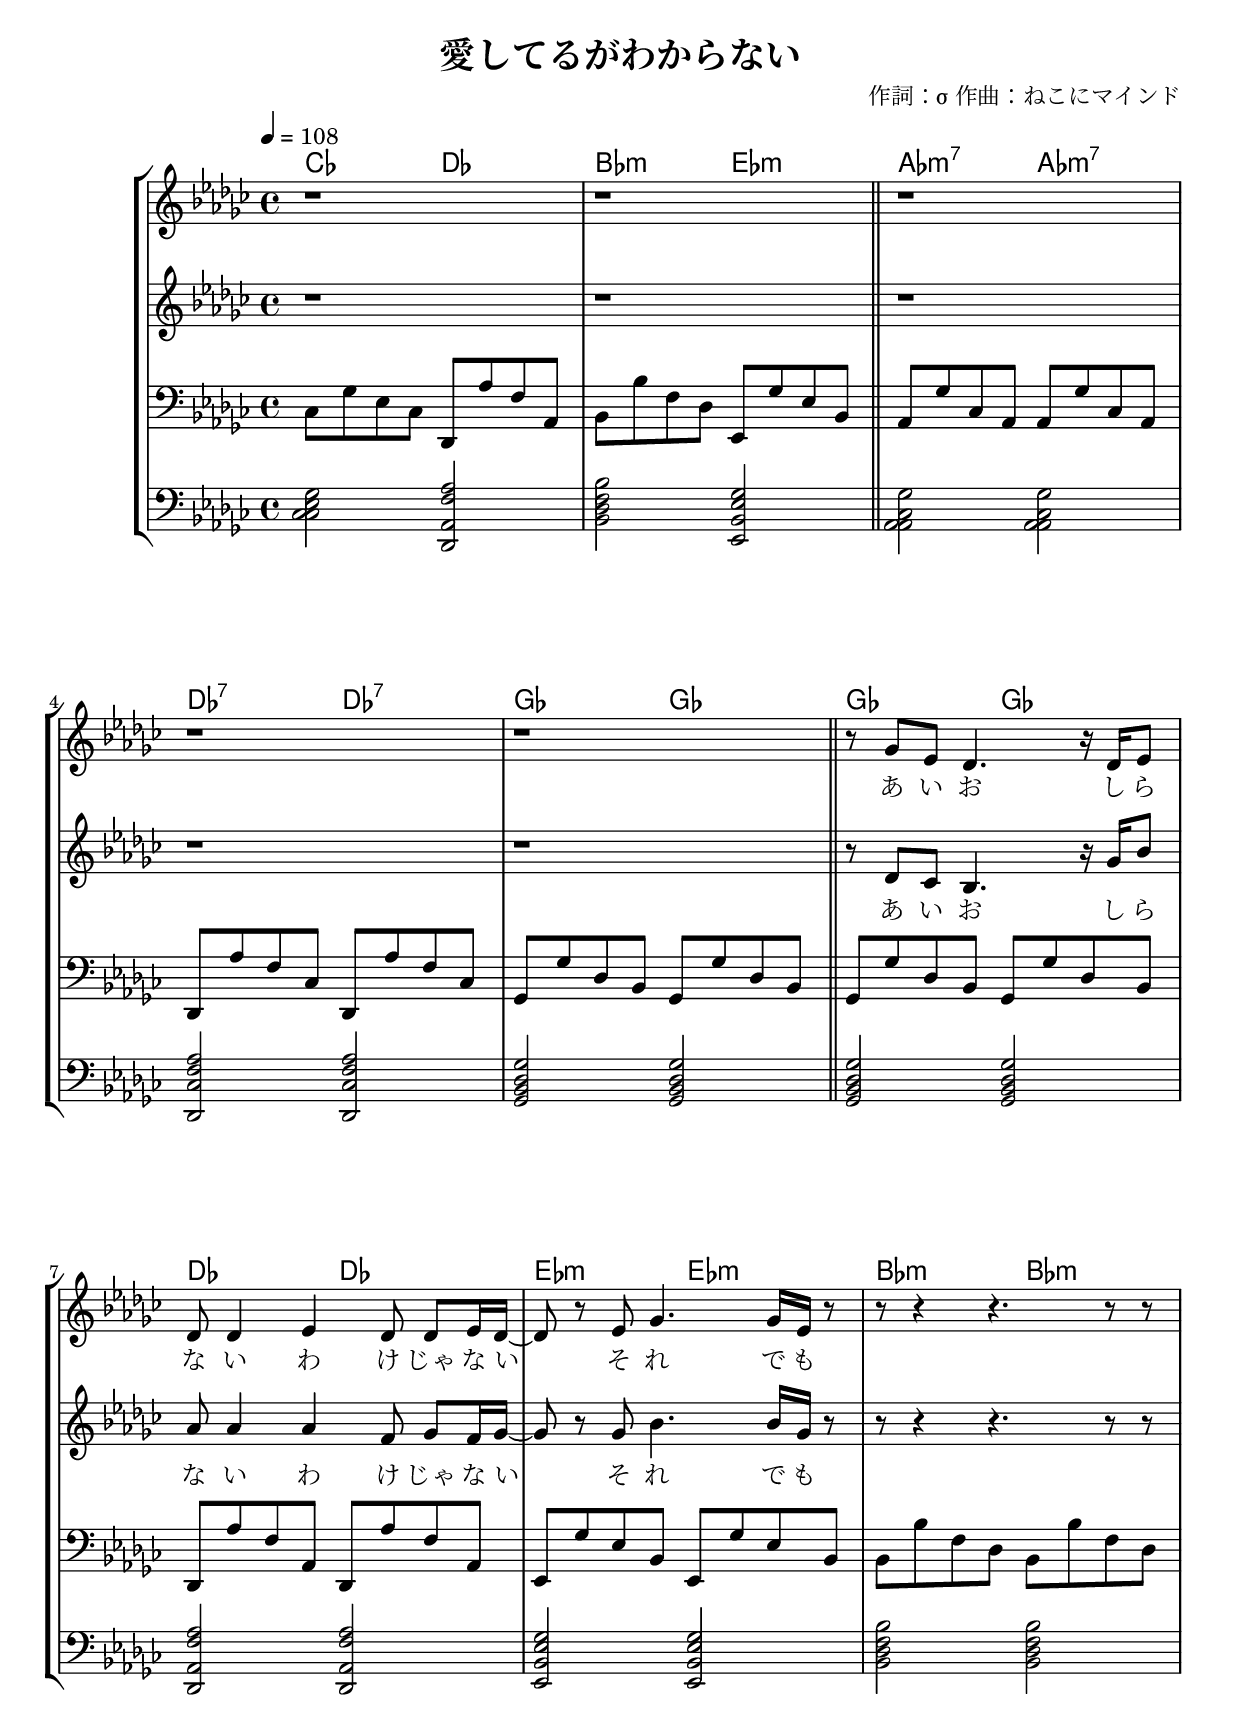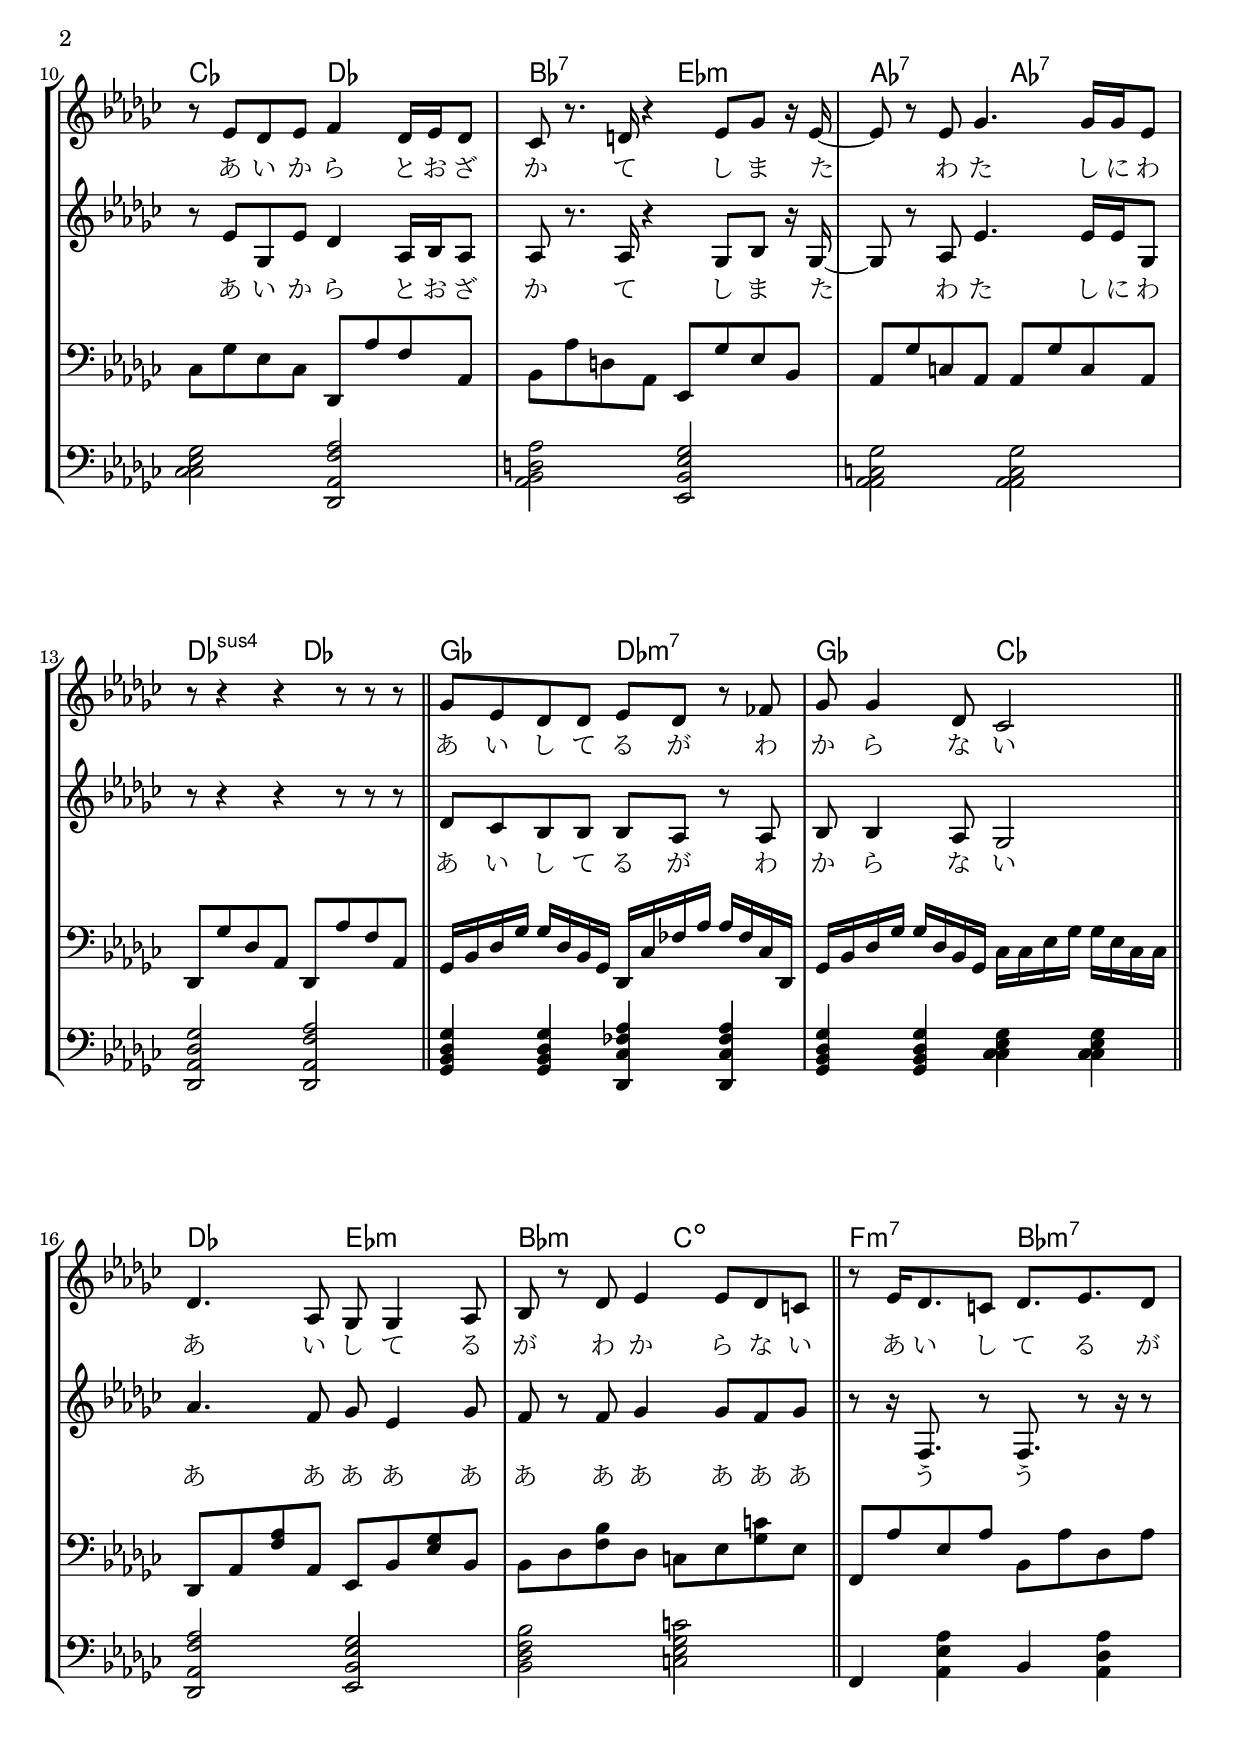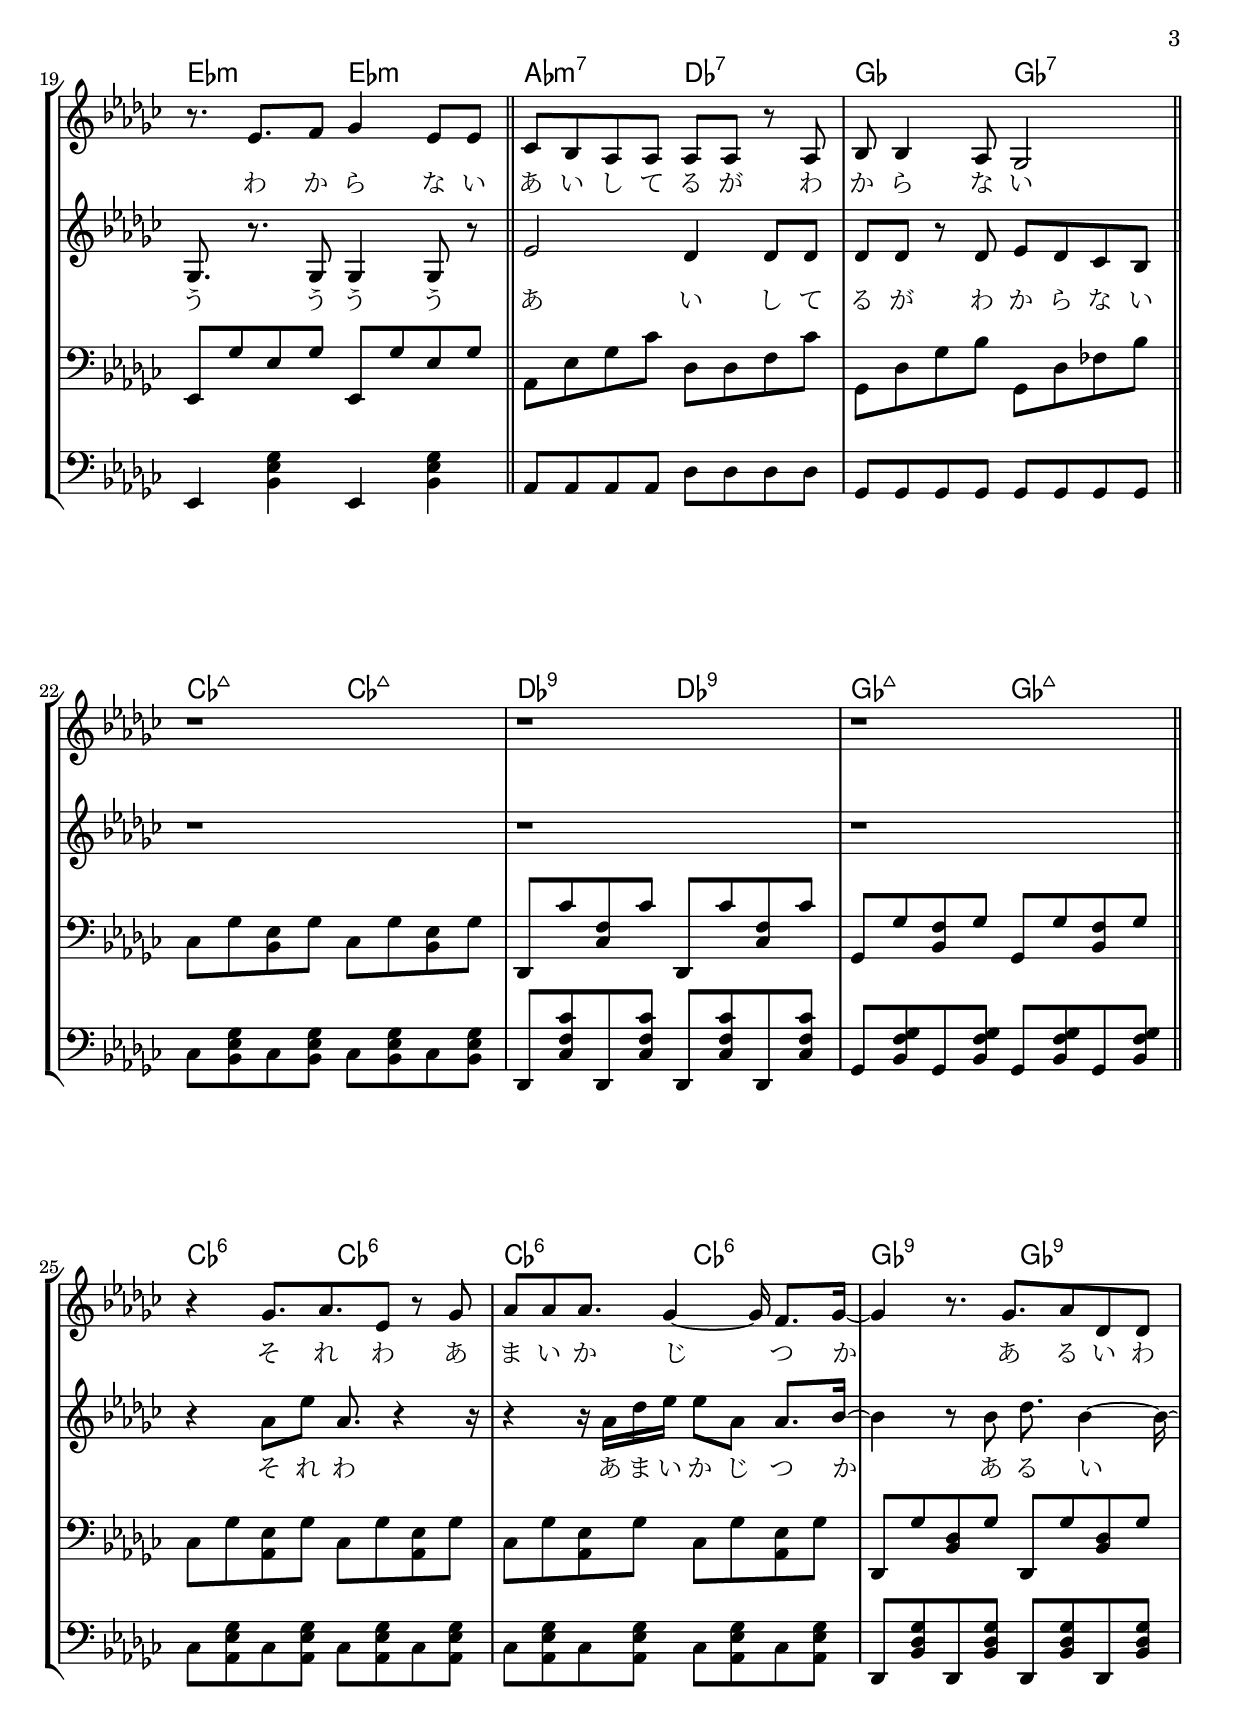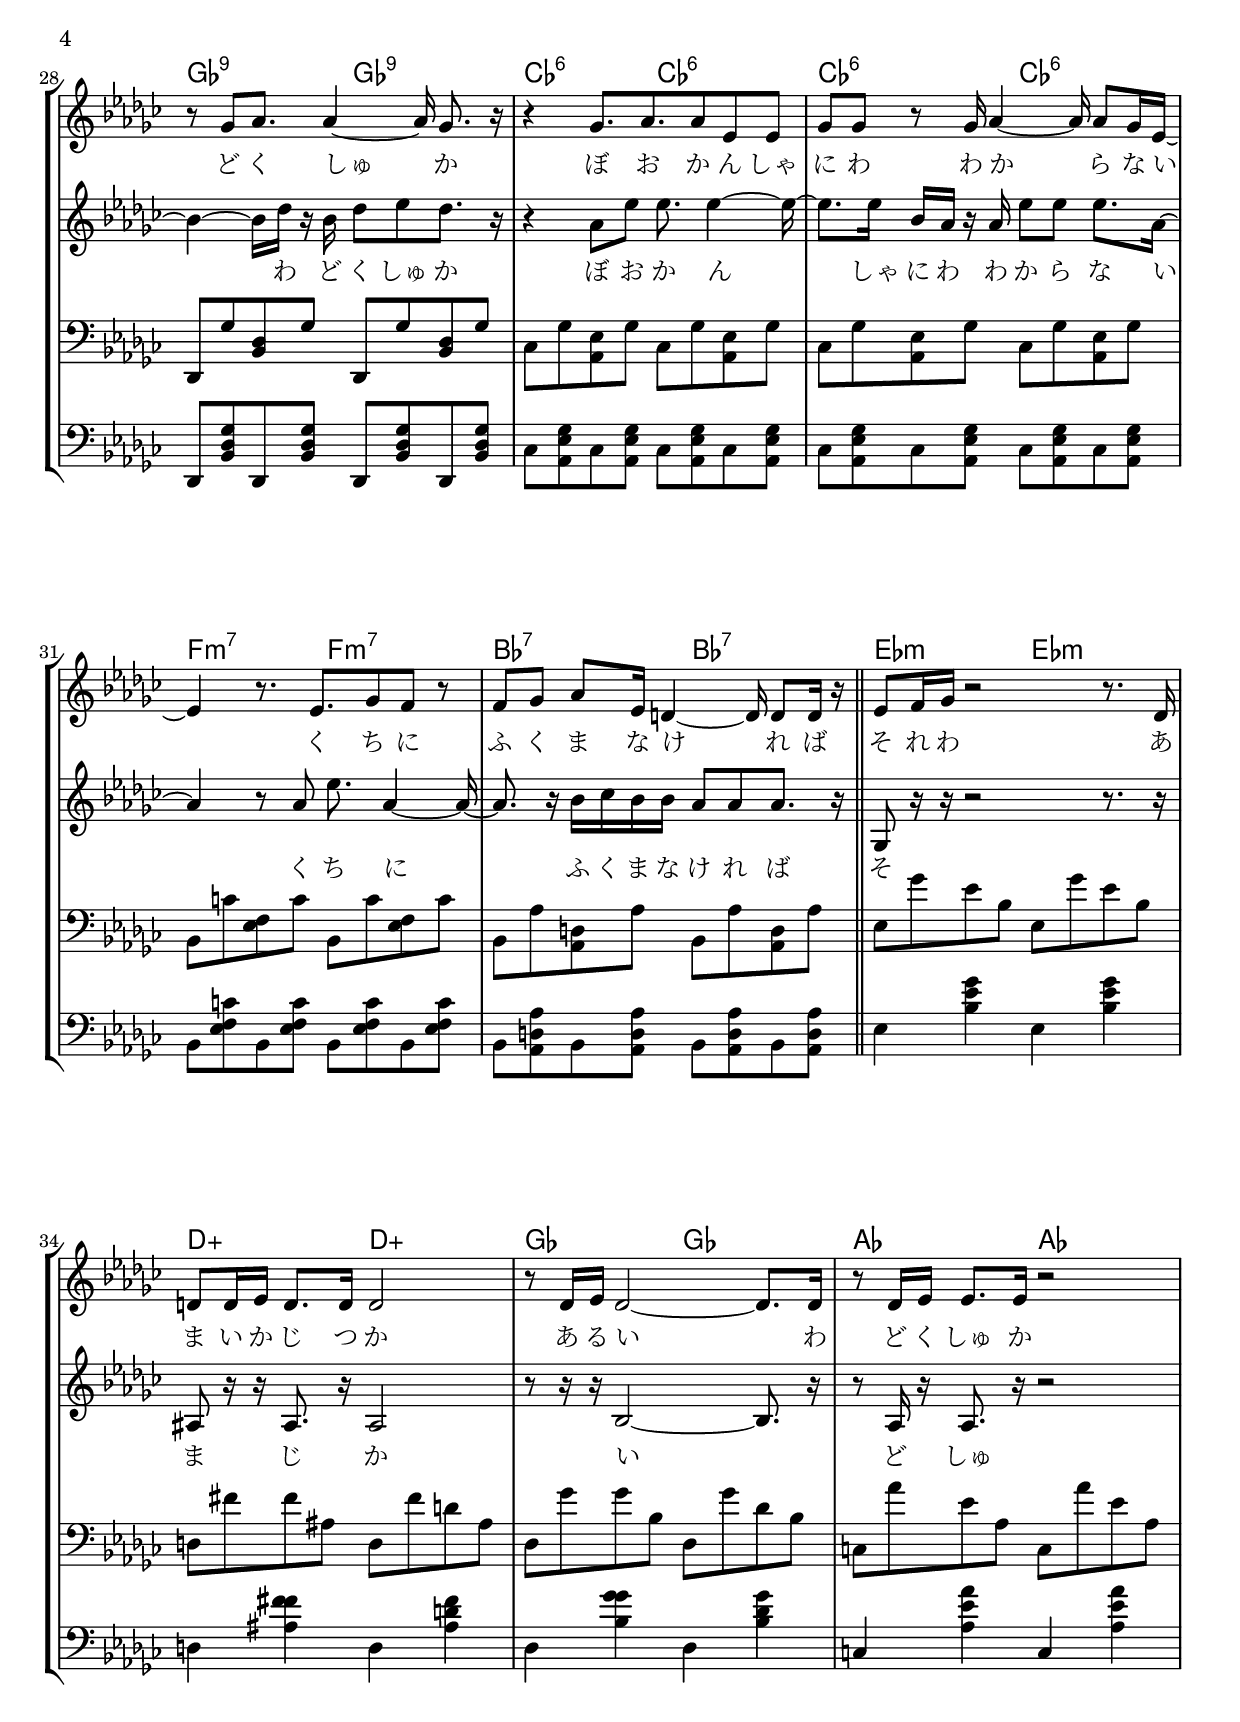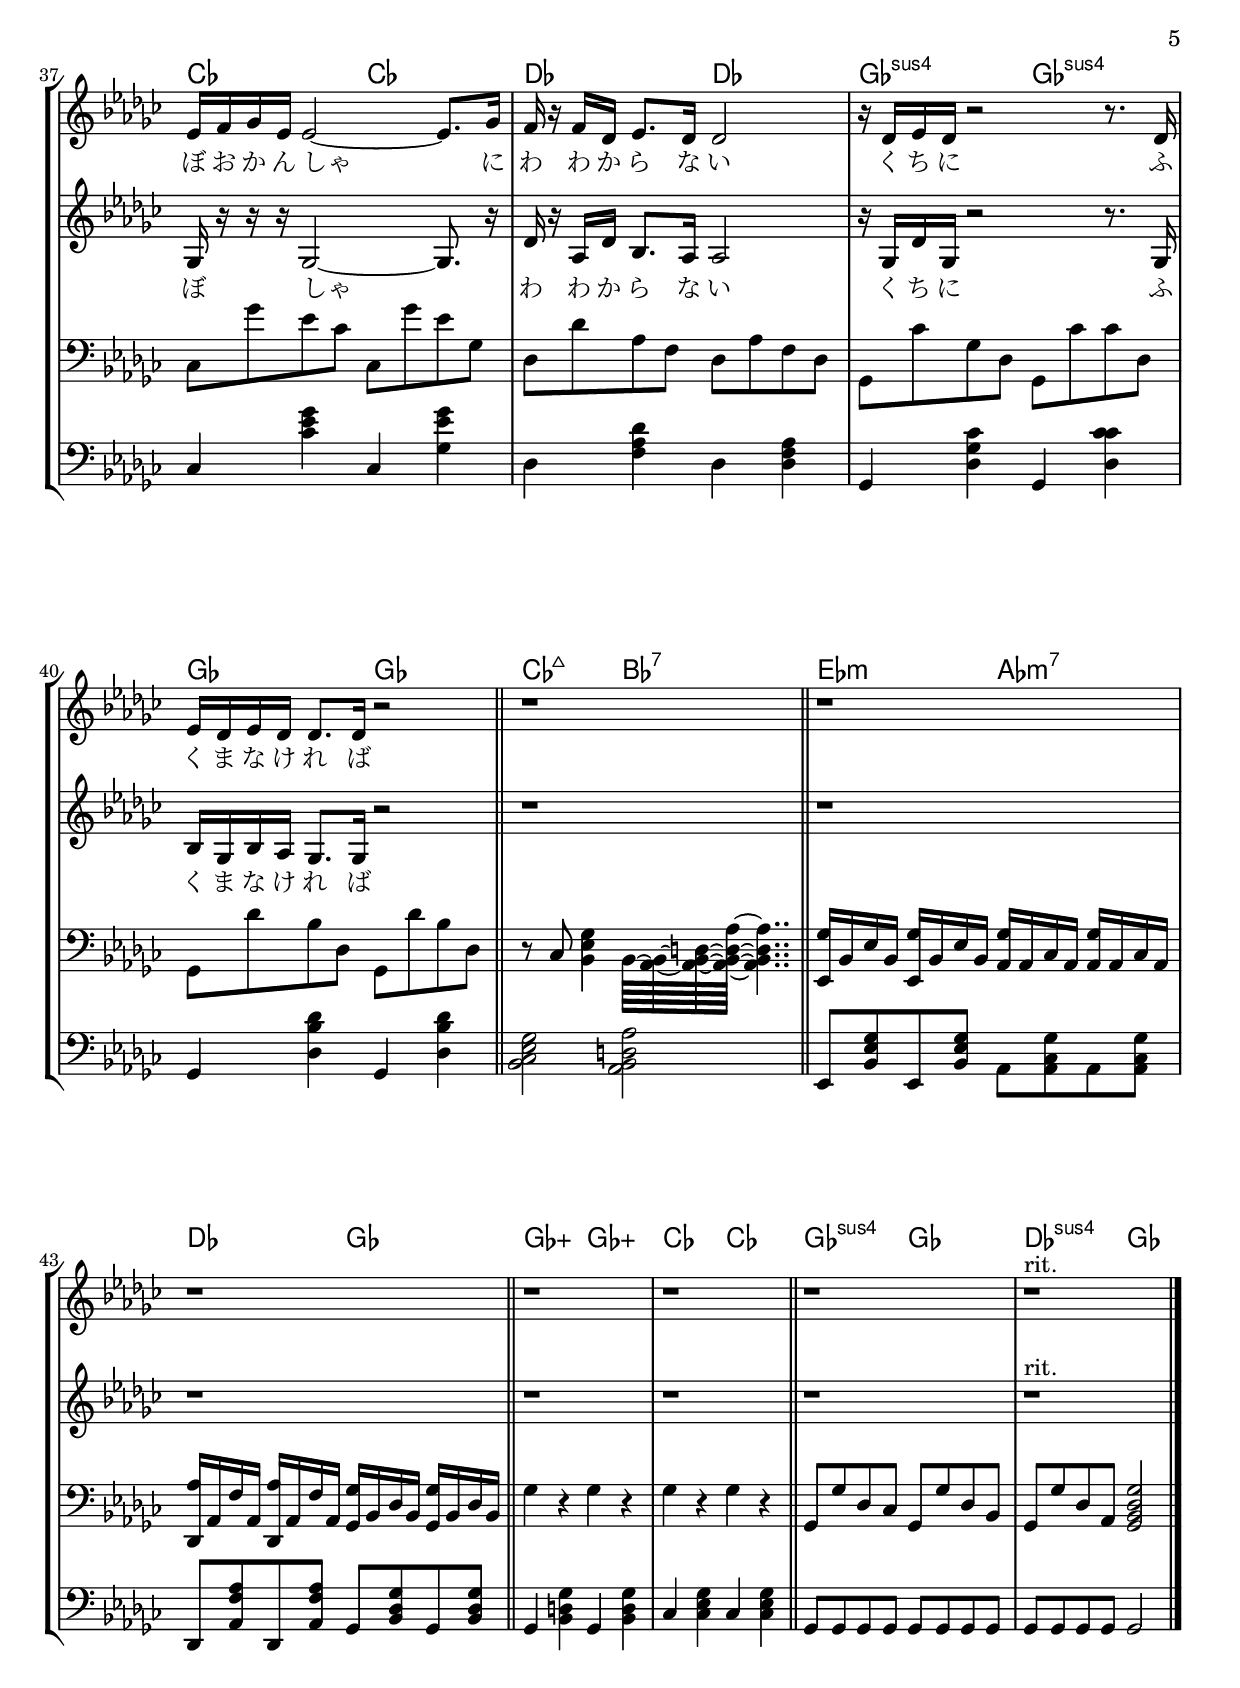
\version "2.12.1"

\header {
	title = \markup {愛してるがわからない}
	composer = \markup \center-column {"作詞：σ 作曲：ねこにマインド"}
}

harmony = \chordmode {
	ces2 des bes:m es:m 

	as:min7 as:min7 des:7 des:7 ges ges 

	ges ges des des es:m es:m bes:m bes:m ces des bes:7 es:m as:7 as:7 des:sus4 des 

	ges des:min7 ges ces 

	des es:m bes:m c:dim 

	f:min7 bes:min7 es:m es:m 

	as:min7 des:7 ges ges:7 

	ces:maj7 ces:maj7 des:9 des:9 ges:maj7 ges:maj7 

	ces:6 ces:6 ces:6 ces:6 ges:9 ges:9 ges:9 ges:9 ces:6 ces:6 ces:6 ces:6 f:min7 f:min7 bes:7 bes:7 

	es:m es:m d:aug d:aug ges ges as as ces ces des des ges:sus4 ges:sus4 ges ges 

	ces:maj7 bes:7 

	es:m as:min7 des ges 

	ges:aug ges:aug ces ces 

	ges:sus4 ges des:sus4 ges 
}

melody = {
	\key ges \major
	\tempo 4 = 108
	r1 | r1   
	r1 | r1 | r1   
	\set Staff.midiInstrument = #"mmi0.45"
	\set Staff.midiMinimumVolume = #0.7
	\set Staff.midiMaximumVolume = #0.9
	r8 ges'8  es'8  des'4.  r16  des'16  es'8 
	des'8  des'4  es'4  des'8  des'8  es'16  des'16~ 
	des'8  r8  es'8  ges'4.  ges'16  es'16  r8 
	r8  r4  r4.  r8  r8 
	r8  es'8  des'8  es'8  f'4  des'16  es'16  des'8 
	ces'8  r8.  d'16  r4  es'8  ges'8  r16  es'16~ 
	es'8  r8  es'8  ges'4.  ges'16  ges'16  es'8 
	r8  r4  r4  r8  r8  r8
	\set Staff.midiInstrument = #"mmi0.45"
	\set Staff.midiMinimumVolume = #0.7
	\set Staff.midiMaximumVolume = #0.9
	ges'8  es'8  des'8  des'8  es'8  des'8  r8  fes'8 
	ges'8  ges'4  des'8  ces'2
	\set Staff.midiInstrument = #"Pad 4 (choir)"
	\set Staff.midiMinimumVolume = #0.7
	\set Staff.midiMaximumVolume = #0.9
	des'4.  as8  ges8  ges4  as8 
	bes8  r8  des'8  es'4  es'8  des'8  c'8
	\set Staff.midiInstrument = #"Viola"
	\set Staff.midiMinimumVolume = #0.7
	\set Staff.midiMaximumVolume = #0.9
	r8  es'16  des'8.  c'8  des'8.  es'8.  des'8 
	r8.  es'8.  f'8  ges'4  es'8  es'8
	\set Staff.midiInstrument = #"Synth Voice"
	\set Staff.midiMinimumVolume = #0.7
	\set Staff.midiMaximumVolume = #0.9
	ces'8  bes8  as8  as8  as8  as8  r8  as8 
	bes8  bes4  as8  ges2
	r1 | r1 | r1   
	\set Staff.midiInstrument = #"mmi0.45"
	\set Staff.midiMinimumVolume = #0.7
	\set Staff.midiMaximumVolume = #0.9
	r4 ges'8.  as'8.  es'8  r8  ges'8 
	as'8  as'8  as'8.  ges'4~ges'16  f'8.  ges'16~ 
	ges'4  r8.  ges'8.  as'8  des'8  des'8 
	r8  ges'8  as'8.  as'4~as'16  ges'8.  r16 
	r4  ges'8.  as'8.  as'8  es'8  es'8 
	ges'8  ges'8  r8  ges'16  as'4~as'16  as'8  ges'16  es'16~ 
	es'4  r8.  es'8.  ges'8  f'8  r8 
	f'8  ges'8  as'8  es'16  d'4~d'16  d'8  d'16  r16
	\set Staff.midiInstrument = #"Lead 6 (voice)"
	\set Staff.midiMinimumVolume = #0.7
	\set Staff.midiMaximumVolume = #0.9
	es'8  f'16  ges'16  r2 r8.  des'16 
	d'8  d'16  es'16  d'8.  d'16  d'2 
	r8  des'16  es'16  des'2~des'8.  des'16 
	r8  des'16  es'16  es'8.  es'16  r2 
	es'16  f'16  ges'16  es'16  es'2~es'8.  ges'16 
	f'16  r16  f'16  des'16  es'8.  des'16  des'2 
	r16  des'16  es'16  des'16  r2 r8.  des'16 
	es'16  des'16  es'16  des'16  des'8.  des'16  r2
	r1   
	r1 | r1   
	r1 | r1   
	r1 | r1^"rit." \bar "|."
}

words = \lyricmode {
	
	
	あ  い  お  し  ら  な  い  わ  け  じゃ  な  い  そ  れ  で  も  あ  い  か  ら  と  お  ざ  か  て  し  ま  た  わ  た  し  に  わ  
	あ  い  し  て  る  が  わ  か  ら  な  い  
	あ  い  し  て  る  が  わ  か  ら  な  い  
	あ  い  し  て  る  が  わ  か  ら  な  い  
	あ  い  し  て  る  が  わ  か  ら  な  い  
	
	そ  れ  わ  あ  ま  い  か  じ  つ  か  あ  る  い  わ  ど  く  しゅ  か  ぼ  お  か  ん  しゃ  に  わ  わ  か  ら  な  い  く  ち  に  ふ  く  ま  な  け  れ  ば  
	そ  れ  わ  あ  ま  い  か  じ  つ  か  あ  る  い  わ  ど  く  しゅ  か  ぼ  お  か  ん  しゃ  に  わ  わ  か  ら  な  い  く  ち  に  ふ  く  ま  な  け  れ  ば  
	
	
	
	
}

secondmelody = {
	\key ges \major
	\tempo 4 = 108
	r1 | r1   
	r1 | r1 | r1   
	\set Staff.midiInstrument = #"Seashore"
	\set Staff.midiMinimumVolume = #0.7
	\set Staff.midiMaximumVolume = #0.9
	r8 des'8  ces'8  bes4.  r16  ges'16  bes'8 
	as'8  as'4  as'4  f'8  ges'8  f'16  ges'16~ 
	ges'8  r8  ges'8  bes'4.  bes'16  ges'16  r8 
	r8  r4  r4.  r8  r8 
	r8  es'8  ges8  es'8  des'4  as16  bes16  as8 
	as8  r8.  as16  r4  ges8  bes8  r16  ges16~ 
	ges8  r8  as8  es'4.  es'16  es'16  ges8 
	r8  r4  r4  r8  r8  r8
	\set Staff.midiInstrument = #"Voice Oohs"
	\set Staff.midiMinimumVolume = #0.7
	\set Staff.midiMaximumVolume = #0.9
	des'8  ces'8  bes8  bes8  bes8  as8  r8  as8 
	bes8  bes4  as8  ges2
	\set Staff.midiInstrument = #"Choir Aahs"
	\set Staff.midiMinimumVolume = #0.7
	\set Staff.midiMaximumVolume = #0.9
	as'4.  f'8  ges'8  es'4  ges'8 
	f'8  r8  f'8  ges'4  ges'8  f'8  ges'8
	\set Staff.midiInstrument = #"Electric Bass (finger)"
	\set Staff.midiMinimumVolume = #0.7
	\set Staff.midiMaximumVolume = #0.9
	r8  r16  f8.  r8  f8.  r8  r16  r8 
	ges8.  r8.  ges8  ges4  ges8  r8
	\set Staff.midiInstrument = #"Sitar"
	\set Staff.midiMinimumVolume = #0.7
	\set Staff.midiMaximumVolume = #0.9
	es'2  des'4  des'8  des'8 
	des'8  des'8  r8  des'8  es'8  des'8  ces'8  bes8
	r1 | r1 | r1   
	\set Staff.midiInstrument = #"Orchestra Hit"
	\set Staff.midiMinimumVolume = #0.7
	\set Staff.midiMaximumVolume = #0.9
	r4 as'8  es''8  as'8.  r4 r16 
	r4 r16  as'16  des''16  es''16  es''8  as'8  as'8.  bes'16~ 
	bes'4  r8  bes'8  des''8.  bes'4~bes'16~ 
	bes'4~bes'16  des''16  r16  bes'16  des''8  es''8  des''8.  r16 
	r4  as'8  es''8  es''8.  es''4~es''16~ 
	es''8.  es''16  bes'16  as'16  r16  as'16  es''8  es''8  es''8.  as'16~ 
	as'4  r8  as'8  es''8.  as'4~as'16~ 
	as'8.  r16  bes'16  ces''16  bes'16  bes'16  as'8  as'8  as'8.  r16
	\set Staff.midiInstrument = #"Acoustic Bass"
	\set Staff.midiMinimumVolume = #0.7
	\set Staff.midiMaximumVolume = #0.9
	ges8  r16  r16  r2 r8.  r16 
	ais8  r16  r16  ais8.  r16  ais2 
	r8  r16  r16  bes2~bes8.  r16 
	r8  as16  r16  as8.  r16  r2 
	ges16  r16  r16  r16  ges2~ges8.  r16 
	des'16  r16  as16  des'16  bes8.  as16  as2 
	r16  ges16  des'16  ges16  r2 r8.  ges16 
	bes16  ges16  bes16  as16  ges8.  ges16  r2
	r1   
	r1 | r1   
	r1 | r1   
	r1 | r1^"rit." \bar "|."
}

secondwords = \lyricmode {
	
	
	あ  い  お  し  ら  な  い  わ  け  じゃ  な  い  そ  れ  で  も  あ  い  か  ら  と  お  ざ  か  て  し  ま  た  わ  た  し  に  わ  
	あ  い  し  て  る  が  わ  か  ら  な  い  
	あ  あ  あ  あ  あ  あ  あ  あ  あ  あ  あ  
	う  う  う  う  う  う  
	あ  い  し  て  る  が  わ  か  ら  な  い  
	
	そ  れ  わ  あ  ま  い  か  じ  つ  か  あ  る  い  わ  ど  く  しゅ  か  ぼ  お  か  ん  しゃ  に  わ  わ  か  ら  な  い  く  ち  に  ふ  く  ま  な  け  れ  ば  
	そ  ま  じ  か  い  ど  しゅ  ぼ  しゃ  わ  わ  か  ら  な  い  く  ち  に  ふ  く  ま  な  け  れ  ば  
	
	
	
	
}

tempochange = {
	\tempo 4 = 108
	r1 | r1 \bar "||"
	\tempo 4 = 108
	r1 | r1 | r1 \bar "||"
	\tempo 4 = 108
	r1 | r1 | r1 | r1 | r1 | r1 | r1 | r1 \bar "||"
	\tempo 4 = 108
	r1 | r1 \bar "||"
	\tempo 4 = 108
	r1 | r1 \bar "||"
	\tempo 4 = 108
	r1 | r1 \bar "||"
	\tempo 4 = 108
	r1 | r1 \bar "||"
	\tempo 4 = 108
	r1 | r1 | r1 \bar "||"
	\tempo 4 = 108
	r1 | r1 | r1 | r1 | r1 | r1 | r1 | r1 \bar "||"
	\tempo 4 = 108
	r1 | r1 | r1 | r1 | r1 | r1 | r1 | r1 \bar "||"
	\tempo 4 = 108
	r1 \bar "||"
	\tempo 4 = 108
	r1 | r1 \bar "||"
	\tempo 4 = 108
	r1 | r1 \bar "||"
	\tempo 4 = 108
	r1 | \tempo 4 = 81 r2 \tempo 4 = 72 r2 \bar "|."
}

mainacc = {
	\clef bass
	\set Staff.midiInstrument = #"Electric Grand"
	\set Staff.midiMinimumVolume = #0.3
	\set Staff.midiMaximumVolume = #0.6
	\key ges \major
	\tempo 4 = 108
	ces8 ges es ces
	des,8 as f as,
	bes,8 bes f des
	es,8 ges es bes,
	\bar "||"

	\set Staff.midiInstrument = #"Electric Grand"
	\set Staff.midiMinimumVolume = #0.3
	\set Staff.midiMaximumVolume = #0.6
	as,8 ges ces as,
	as,8 ges ces as,
	des,8 as f ces
	des,8 as f ces
	ges,8 ges des bes,
	ges,8 ges des bes,
	\bar "||"

	\set Staff.midiInstrument = #"Acoustic grand"
	\set Staff.midiMinimumVolume = #0.3
	\set Staff.midiMaximumVolume = #0.6
	ges,8 ges des bes,
	ges,8 ges des bes,
	des,8 as f as,
	des,8 as f as,
	es,8 ges es bes,
	es,8 ges es bes,
	bes,8 bes f des
	bes,8 bes f des
	ces8 ges es ces
	des,8 as f as,
	bes,8 as d as,
	es,8 ges es bes,
	as,8 ges c as,
	as,8 ges c as,
	des,8 ges des as,
	des,8 as f as,
	\bar "||"

	\set Staff.midiInstrument = #"Acoustic grand"
	\set Staff.midiMinimumVolume = #0.3
	\set Staff.midiMaximumVolume = #0.6
	ges,16 bes, des ges ges des bes, ges,
	des,16 ces fes as as fes ces des,
	ges,16 bes, des ges ges des bes, ges,
	ces16 ces es ges ges es ces ces
	\bar "||"

	\set Staff.midiInstrument = #"Electric Grand"
	\set Staff.midiMinimumVolume = #0.3
	\set Staff.midiMaximumVolume = #0.6
	des,8 as, <f as> as,
	es,8 bes, <es ges> bes,
	bes,8 des <f bes> des
	c8 es <ges c'> es
	\bar "||"

	\set Staff.midiInstrument = #"Bright Acoustic"
	\set Staff.midiMinimumVolume = #0.3
	\set Staff.midiMaximumVolume = #0.6
	f,8 as es as
	bes,8 as des as
	es,8 ges es ges
	es,8 ges es ges
	\bar "||"

	\set Staff.midiInstrument = #"Electric Grand"
	\set Staff.midiMinimumVolume = #0.3
	\set Staff.midiMaximumVolume = #0.6
	as,8 es8 ges8 ces'8
	des8 des8 f8 ces'8
	ges,8 des8 ges8 bes8
	ges,8 des8 fes8 bes8
	\bar "||"

	\set Staff.midiInstrument = #"Acoustic Guitar (steel)"
	\set Staff.midiMinimumVolume = #0.3
	\set Staff.midiMaximumVolume = #0.6
	ces8 ges <bes, es> ges
	ces8 ges <bes, es> ges
	des,8 ces' <ces f> ces'
	des,8 ces' <ces f> ces'
	ges,8 ges <bes, f> ges
	ges,8 ges <bes, f> ges
	\bar "||"

	\set Staff.midiInstrument = #"Acoustic Guitar (steel)"
	\set Staff.midiMinimumVolume = #0.3
	\set Staff.midiMaximumVolume = #0.6
	ces8 ges <as, es> ges
	ces8 ges <as, es> ges
	ces8 ges <as, es> ges
	ces8 ges <as, es> ges
	des,8 ges <bes, des> ges
	des,8 ges <bes, des> ges
	des,8 ges <bes, des> ges
	des,8 ges <bes, des> ges
	ces8 ges <as, es> ges
	ces8 ges <as, es> ges
	ces8 ges <as, es> ges
	ces8 ges <as, es> ges
	bes,8 c' <es f> c'
	bes,8 c' <es f> c'
	bes,8 as <as, d> as
	bes,8 as <as, d> as
	\bar "||"

	\set Staff.midiInstrument = #"Electric Grand"
	\set Staff.midiMinimumVolume = #0.3
	\set Staff.midiMaximumVolume = #0.6
	es8 ges' es' bes
	es8 ges' es' bes
	d8 fis' fis' ais
	d8 fis' d' ais
	des8 ges' ges' bes
	des8 ges' des' bes
	c8 as' es' as
	c8 as' es' as
	ces8 ges' es' ces'
	ces8 ges' es' ges
	des8 des' as f
	des8 as f des
	ges,8 ces' ges des
	ges,8 ces' ces' des
	ges,8 des' bes des
	ges,8 des' bes des
	\bar "||"

	\set Staff.midiInstrument = #"Electric Grand"
	\set Staff.midiMinimumVolume = #0.3
	\set Staff.midiMaximumVolume = #0.6
	r8 ces8 <bes, es ges>4
	bes,64~ <bes,~ as,~> <bes,~ as,~ d~> <bes, as, d as>~ <bes, as, d as>4..
	\bar "||"

	\set Staff.midiInstrument = #"Acoustic grand"
	\set Staff.midiMinimumVolume = #0.3
	\set Staff.midiMaximumVolume = #0.6
	<es, ges>16 bes, es bes, <es, ges> bes, es bes,
	<as, ges>16 as, ces as, <as, ges> as, ces as,
	<des, as>16 as, f as, <des, as> as, f as,
	<ges, ges>16 bes, des bes, <ges, ges> bes, des bes,
	\bar "||"

	\set Staff.midiInstrument = #"Lead 6 (voice)"
	\set Staff.midiMinimumVolume = #0.3
	\set Staff.midiMaximumVolume = #0.6
	ges4 r4
	ges4 r4
	ges4 r4
	ges4 r4
	\bar "||"

	\set Staff.midiInstrument = #"Pad 8 (sweep)"
	\set Staff.midiMinimumVolume = #0.3
	\set Staff.midiMaximumVolume = #0.6
	ges,8 ges des ces
	ges,8 ges des bes,
	ges,8 ges des as,
	<ges, bes, des ges>2
	\bar "|."
}

subacc = {
	\clef bass
	\set Staff.midiInstrument = #"Acoustic grand"
	\set Staff.midiMinimumVolume = #0.3
	\set Staff.midiMaximumVolume = #0.6
	\key ges \major
	\tempo 4 = 108
	<ces ces es ges>2
	<des, as, f as>2
	<bes, des f bes>2
	<es, bes, es ges>2
	\bar "||"

	\set Staff.midiInstrument = #"Acoustic grand"
	\set Staff.midiMinimumVolume = #0.3
	\set Staff.midiMaximumVolume = #0.6
	<as, as, ces ges>2
	<as, as, ces ges>2
	<des, ces f as>2
	<des, ces f as>2
	<ges, bes, des ges>2
	<ges, bes, des ges>2
	\bar "||"

	\set Staff.midiInstrument = #"Electric Grand"
	\set Staff.midiMinimumVolume = #0.3
	\set Staff.midiMaximumVolume = #0.6
	<ges, bes, des ges>2
	<ges, bes, des ges>2
	<des, as, f as>2
	<des, as, f as>2
	<es, bes, es ges>2
	<es, bes, es ges>2
	<bes, des f bes>2
	<bes, des f bes>2
	<ces ces es ges>2
	<des, as, f as>2
	<bes, as, d as>2
	<es, bes, es ges>2
	<as, as, c ges>2
	<as, as, c ges>2
	<des, as, des ges>2
	<des, as, f as>2
	\bar "||"

	\set Staff.midiInstrument = #"Electric Grand"
	\set Staff.midiMinimumVolume = #0.3
	\set Staff.midiMaximumVolume = #0.6
	<ges, bes, des ges>4 <ges, bes, des ges>4
	<des, ces fes as>4 <des, ces fes as>4
	<ges, bes, des ges>4 <ges, bes, des ges>4
	<ces ces es ges>4 <ces ces es ges>4
	\bar "||"

	\set Staff.midiInstrument = #"Acoustic grand"
	\set Staff.midiMinimumVolume = #0.3
	\set Staff.midiMaximumVolume = #0.6
	<des, as, f as>2
	<es, bes, es ges>2
	<bes, des f bes>2
	<c es ges c'>2
	\bar "||"

	\set Staff.midiInstrument = #"Acoustic grand"
	\set Staff.midiMinimumVolume = #0.3
	\set Staff.midiMaximumVolume = #0.6
	f,4 <as, es as>4
	bes,4 <as, des as>4
	es,4 <bes, es ges>4
	es,4 <bes, es ges>4
	\bar "||"

	\set Staff.midiInstrument = #"Electric Piano2"
	\set Staff.midiMinimumVolume = #0.3
	\set Staff.midiMaximumVolume = #0.6
	as,8 as,8 as,8 as,8
	des8 des8 des8 des8
	ges,8 ges,8 ges,8 ges,8
	ges,8 ges,8 ges,8 ges,8
	\bar "||"

	\set Staff.midiInstrument = #"Acoustic grand"
	\set Staff.midiMinimumVolume = #0.3
	\set Staff.midiMaximumVolume = #0.6
	ces8 <bes, es ges> ces <bes, es ges>
	ces8 <bes, es ges> ces <bes, es ges>
	des,8 <ces f ces'> des, <ces f ces'>
	des,8 <ces f ces'> des, <ces f ces'>
	ges,8 <bes, f ges> ges, <bes, f ges>
	ges,8 <bes, f ges> ges, <bes, f ges>
	\bar "||"

	\set Staff.midiInstrument = #"Acoustic grand"
	\set Staff.midiMinimumVolume = #0.3
	\set Staff.midiMaximumVolume = #0.6
	ces8 <as, es ges> ces <as, es ges>
	ces8 <as, es ges> ces <as, es ges>
	ces8 <as, es ges> ces <as, es ges>
	ces8 <as, es ges> ces <as, es ges>
	des,8 <bes, des ges> des, <bes, des ges>
	des,8 <bes, des ges> des, <bes, des ges>
	des,8 <bes, des ges> des, <bes, des ges>
	des,8 <bes, des ges> des, <bes, des ges>
	ces8 <as, es ges> ces <as, es ges>
	ces8 <as, es ges> ces <as, es ges>
	ces8 <as, es ges> ces <as, es ges>
	ces8 <as, es ges> ces <as, es ges>
	bes,8 <es f c'> bes, <es f c'>
	bes,8 <es f c'> bes, <es f c'>
	bes,8 <as, d as> bes, <as, d as>
	bes,8 <as, d as> bes, <as, d as>
	\bar "||"

	\set Staff.midiInstrument = #"Acoustic grand"
	\set Staff.midiMinimumVolume = #0.3
	\set Staff.midiMaximumVolume = #0.6
	es4 <bes es' ges'>4
	es4 <bes es' ges'>4
	d4 <ais fis' fis'>4
	d4 <ais d' fis'>4
	des4 <bes ges' ges'>4
	des4 <bes des' ges'>4
	c4 <as es' as'>4
	c4 <as es' as'>4
	ces4 <ces' es' ges'>4
	ces4 <ges es' ges'>4
	des4 <f as des'>4
	des4 <des f as>4
	ges,4 <des ges ces'>4
	ges,4 <des ces' ces'>4
	ges,4 <des bes des'>4
	ges,4 <des bes des'>4
	\bar "||"

	\set Staff.midiInstrument = #"Harpsichord"
	\set Staff.midiMinimumVolume = #0.3
	\set Staff.midiMaximumVolume = #0.6
	<ces bes, es ges>2
	<bes, as, d as>2
	\bar "||"

	\set Staff.midiInstrument = #"Synthstrings 2"
	\set Staff.midiMinimumVolume = #0.3
	\set Staff.midiMaximumVolume = #0.6
	es,8 <bes, es ges> es, <bes, es ges>
	as,8 <as, ces ges> as, <as, ces ges>
	des,8 <as, f as> des, <as, f as>
	ges,8 <bes, des ges> ges, <bes, des ges>
	\bar "||"

	\set Staff.midiInstrument = #"Electric Grand"
	\set Staff.midiMinimumVolume = #0.3
	\set Staff.midiMaximumVolume = #0.6
	ges,4 <bes, d ges>4
	ges,4 <bes, d ges>4
	ces4 <ces es ges>4
	ces4 <ces es ges>4
	\bar "||"

	\set Staff.midiInstrument = #"Vibraphone"
	\set Staff.midiMinimumVolume = #0.3
	\set Staff.midiMaximumVolume = #0.6
	ges,8 ges,8 ges,8 ges,8
	ges,8 ges,8 ges,8 ges,8
	ges,8 ges,8 ges,8 ges,8
	ges,2
	\bar "|."
}

percA = {
	\drummode {
	r1 |r1 \bar "||"
	r1  |r1  |r2 r8 hho4 hho8  \bar "||"
	r1  |r1  |r1  |r1  |r1  |r1  |r1  |r2 r8 hho4 hho8  \bar "||"
	hh8 hh8 hh8 hh8 hh8 hh8 hh8 hh8  |r8 hh2. r8  \bar "||"
	r1  |r2 r8 hho4 hho8  \bar "||"
	r1  |r2 r8 hho4 hho8  \bar "||"
	r2 hho2  |r2 hho2  \bar "||"
	r8 hho8 hho8 hho8 hho8 hho8 hho8 hho8  |hho8 hho8 hho8 hho8 hho8 hho8 hho8 hho8  |hho8 hho8 hho2.  \bar "||"
	r8 cymr16 cymr16 cymr8 cymr16 cymr16 cymr8 cymr16 cymr16 cymr8 cymr8  |cymr8 cymr16 cymr16 cymr8 cymr16 cymr16 cymr8 cymr16 cymr16 cymr8 cymr8  |cymr8 cymr16 cymr16 cymr8 cymr16 cymr16 cymr8 cymr16 cymr16 cymr8 cymr16 cymr16  |cymr8 cymr16 cymr16 cymr8 cymr16 cymr16 cymr8 cymr16 cymr16 cymr8 cymr8  |r8 cymr16 cymr16 cymr8 cymr16 cymr16 cymr8 cymr16 cymr16 cymr8 cymr8  |cymr8 cymr16 cymr16 cymr8 cymr16 cymr16 cymr8 cymr16 cymr16 cymr8 cymr8  |cymr8 cymr16 cymr16 cymr8 cymr16 cymr16 cymr8 cymr16 cymr16 cymr8 cymr16 cymr16  |cymr8 cymr16 cymr16 cymr8 cymr16 cymr16 cymr8 cymr16 cymr16 cymr8 cymr8  \bar "||"
	cymr4 cymr4 cymr4 cymr4  |cymr4 cymr8 cymr16 cymr16 cymr4 cymr4  |cymr4 cymr4 cymr4 cymr4  |cymr4 cymr2.  |cymr4 cymr4 cymr4 cymr4  |cymr4 cymr8 cymr16 cymr16 cymr4 cymr4  |cymr4 cymr4 cymr4 cymr4  |cymr4 cymr2.  \bar "||"
	r2 r8 hho4 hho8  \bar "||"
	cymr4 cymr4 cymr4 cymr4  |cymr4 cymr8 cymr16 cymr16 cymr4 cymr4  \bar "||"
	hh8 hh8 hh8 hh8 hh8 hh8 hh8 hh8  |r8 hh2. r8  \bar "||"
	r1  |r2. hho4  \bar "|."
	}
}

percB = {
	\drummode {
	r1 |r1 \bar "||"
	r4. hhp2 hhp8  |r4. hhp2 hhp8  |hhp4 hhp4 hhp4 hhp4  \bar "||"
	r4. hhp2 hhp8  |r4. hhp2 hhp8  |r4. hhp2 hhp8  |r4. hhp2 hhp8  |r4. hhp2 hhp8  |r4. hhp2 hhp8  |r4. hhp2 hhp8  |hhp4 hhp4 hhp4 hhp4  \bar "||"
	r4 sn8. sn8 sn8. sn8. sn16  |r4 sn2 sn4  \bar "||"
	r4. hhp2 hhp8  |hhp4 hhp4 hhp4 hhp4  \bar "||"
	r4. hhp2 hhp8  |hhp4 hhp4 hhp4 hhp4  \bar "||"
	r8 hh16 hh16 hh8 hh16 hh8. hh16 hh16 hh8 hh16 hh16  |hh8 hh16 hh16 hh8 hh16 hh8 hh4. r16  \bar "||"
	r8 sn4 sn4 sn4 sn8  |r8 sn4 sn4 sn4 sn8  |r8 sn8. sn16 sn8 sn16 sn16 sn16 sn8. sn8  \bar "||"
	r4 sn2 sn4  |r4 sn8 sn4. sn4  |r4 sn2 sn4  |r4 sn8 sn4. sn4  |r4 sn2 sn4  |r4 sn8 sn4. sn4  |r4 sn2 sn4  |r4 sn2 sn8 sn16 sn16  \bar "||"
	r2 sn2  |r2 sn2  |r2 sn2  |r8 sn8 sn2.  |r2 sn2  |r2 sn2  |r2 sn2  |r8 sn8 sn2.  \bar "||"
	hhp4 hhp4 hhp4 hhp4  \bar "||"
	r2 sn2  |r2 sn2  \bar "||"
	r4 sn8. sn8 sn8. sn8. sn16  |r4 sn2 sn4  \bar "||"
	r16 hhp16 hhp8 hhp16 hhp8 hhp2 r16  |r16 hhp16 hhp8 hhp16 hhp8 hhp2 hhp16  \bar "|."
	}
}

percC = {
	\drummode {
	r1 |r1 \bar "||"
	hh4 hh4 hh4 hh4  |hh4 hh4 hh4 hh4  |r4. hh2 r8  \bar "||"
	hh4 hh4 hh4 hh4  |hh4 hh4 hh4 hh4  |hh4 hh4 hh4 hh4  |hh4 hh4 hh4 hh4  |hh4 hh4 hh4 hh4  |hh4 hh4 hh4 hh4  |hh4 hh4 hh4 hh4  |r4. hh2 r8  \bar "||"
	bd8 bd4 bd2 bd8  |bd8 bd4. bd4. bd8  \bar "||"
	hh4 hh4 hh4 hh4  |r4. hh2 r8  \bar "||"
	hh4 hh4 hh4 hh4  |r4. hh2 r8  \bar "||"
	r4 sn2 sn4  |r4 sn4. sn16 sn8 sn16 sn16 sn16  \bar "||"
	bd4 bd4 bd8. bd8 bd8.  |bd4 bd4 bd8. bd8 bd8.  |bd8 bd8 bd8. bd8. bd8 bd8 bd8  \bar "||"
	bd8. bd16 bd8. bd16 bd8. bd16 bd8. bd16  |bd8. bd16 bd8. bd16 bd8. bd16 bd4  |bd8. bd16 bd8. bd16 bd8. bd16 bd8. bd16  |bd8. bd16 bd8. bd16 bd8. bd16 bd4  |bd8. bd16 bd8. bd16 bd8. bd16 bd8. bd16  |bd8. bd16 bd8. bd16 bd8. bd16 bd4  |bd8. bd16 bd8. bd16 bd8. bd16 bd8. bd16  |bd8. bd16 bd8. bd16 bd8. bd16 bd8. bd16  \bar "||"
	bd2. r8 bd8  |bd2. r8 bd8  |bd2. r8 bd8  |bd4. bd8 bd4. bd8  |bd2. r8 bd8  |bd2. r8 bd8  |bd2. r8 bd8  |bd2 r8 bd4.  \bar "||"
	r4. hh2 r8  \bar "||"
	bd2. r8 bd8  |bd2 r8 bd4.  \bar "||"
	bd8 bd4 bd2 bd8  |bd8 bd4. bd4. bd8  \bar "||"
	hh8. hh8. hh2 r8  |hh8. hh8. hh4 hh4 hh8  \bar "|."
	}
}

percD = {
	\drummode {
	r1 |r1 \bar "||"
	bd2. r8 bd8  |bd8. bd8. bd2 bd8  |bd8. bd4. r16 bd4 bd8  \bar "||"
	bd2. r8 bd8  |bd8. bd8. bd2 bd8  |bd2. r8 bd8  |bd8. bd8. bd2 bd8  |bd2. r8 bd8  |bd8. bd8. bd2 bd8  |bd2. r8 bd8  |bd8. bd4. r16 bd4 bd8  \bar "||"
	r1  |r2 r8 hho4.  \bar "||"
	bd2. r8 bd8  |bd8. bd4. r16 bd4 bd8  \bar "||"
	bd2. r8 bd8  |bd8. bd4. r16 bd4 bd8  \bar "||"
	bd8 bd4 bd4 r16 bd8. bd8  |bd4. bd8. bd4. r16  \bar "||"
	cymc1  |r1  |cymc1  \bar "||"
	r1  |r2 r16 tommh4. r16  |r1  |r2 r16 tommh4. r16  |r1  |r2 r16 tommh4. r16  |r1  |r4. tommh2 r8  \bar "||"
	r1 |r1 |r1 |r2 r8 tommh8 tommh4  |r1 |r1 |r1 |r8. tommh8. tommh2 r8  \bar "||"
	bd8. bd4. r16 bd4 bd8  \bar "||"
	r1 |r8. tommh8. tommh2 r8  \bar "||"
	r1  |r2 r8 hho4.  \bar "||"
	r2 ss2  |r2 ss2  \bar "|."
	}
}

percE = {
	\drummode {
	r1 |r1 \bar "||"
	r1 | r1 | r1 \bar "||"
	r1 | r1 | r1 | r1 | r1 | r1 | r1 | r1 \bar "||"
	r1 |cymc1  \bar "||"
	r1 | r1 \bar "||"
	r1 | r1 \bar "||"
	cymc1  |r2. cymc4  \bar "||"
	r1 |r1 |r1 \bar "||"
	r1  |r2. r8 toml8  |r1  |r2. r8 toml8  |r1  |r2. r8 toml8  |r1  |r2 r16 toml4. r16  \bar "||"
	r1 |r1 |r1 |r2. r8 toml8  |r1 |r1 |r1 |r2. toml8 toml8  \bar "||"
	r1 \bar "||"
	r1 |r2. toml8 toml8  \bar "||"
	r1 |cymc1  \bar "||"
	bd2 r8 bd4 bd8  |bd4. bd4 bd4.  \bar "|."
	}
}

percF = {
	\drummode {
	r1 | r1 \bar "||"
	r1 | r1 | r1 \bar "||"
	r1 | r1 | r1 | r1 | r1 | r1 | r1 | r1 \bar "||"
	r1 |r4 r16 tommh16 tommh4. tommh4  \bar "||"
	r1 | r1 \bar "||"
	r1 | r1 \bar "||"
	r1 | r1 \bar "||"
	r1 |r1 |r2. r8 tomfh8  \bar "||"
	cymc1  |r1 |r1 |r1 |cymc1  |r1 |r1 |r1 \bar "||"
	r1 |r1 |r1 |r1 |r1 |r1 |r1 |hho1  \bar "||"
	r1 \bar "||"
	r1 |hho1  \bar "||"
	r1 |r4 r16 tommh16 tommh4. tommh4  \bar "||"
	r1 | r1 \bar "|."
	}
}

percG = {
	\drummode {
	r1 | r1 \bar "||"
	r1 | r1 | r1 \bar "||"
	r1 | r1 | r1 | r1 | r1 | r1 | r1 | r1 \bar "||"
	r1 |r4. r16 tomml4. tomml8.  \bar "||"
	r1 | r1 \bar "||"
	r1 | r1 \bar "||"
	r1 | r1 \bar "||"
	r1 |r1 |r2. tomml16 tomml8.  \bar "||"
	r1 | r1 | r1 | r1 | r1 | r1 | r1 | r1 \bar "||"
	r1 | r1 | r1 | r1 | r1 | r1 | r1 | r1 \bar "||"
	r1 \bar "||"
	r1 | r1 \bar "||"
	r1 |r4. r16 tomml4. tomml8.  \bar "||"
	r1 | r1 \bar "|."
	}
}

percH = {
	\drummode {
	r1 | r1 \bar "||"
	r1 | r1 | r1 \bar "||"
	r1 | r1 | r1 | r1 | r1 | r1 | r1 | r1 \bar "||"
	r1 |r2 r16 toml8 toml4 r16  \bar "||"
	r1 | r1 \bar "||"
	r1 | r1 \bar "||"
	r1 | r1 \bar "||"
	r1 | r1 | r1 \bar "||"
	r1 | r1 | r1 | r1 | r1 | r1 | r1 | r1 \bar "||"
	r1 | r1 | r1 | r1 | r1 | r1 | r1 | r1 \bar "||"
	r1 \bar "||"
	r1 | r1 \bar "||"
	r1 |r2 r16 toml8 toml4 r16  \bar "||"
	r1 | r1 \bar "|."
	}
}

percI = {
	\drummode {
	r1 | r1 \bar "||"
	r1 | r1 | r1 \bar "||"
	r1 | r1 | r1 | r1 | r1 | r1 | r1 | r1 \bar "||"
	r1 |r2 r8 tomfh4 tomfh8  \bar "||"
	r1 | r1 \bar "||"
	r1 | r1 \bar "||"
	r1 | r1 \bar "||"
	r1 | r1 | r1 \bar "||"
	r1 | r1 | r1 | r1 | r1 | r1 | r1 | r1 \bar "||"
	r1 | r1 | r1 | r1 | r1 | r1 | r1 | r1 \bar "||"
	r1 \bar "||"
	r1 | r1 \bar "||"
	r1 |r2 r8 tomfh4 tomfh8  \bar "||"
	r1 | r1 \bar "|."
	}
}

\score {
	<<
		\new StaffGroup <<
			\new ChordNames {\harmony}
			\new Voice = "melody" {\melody}
			\new Lyrics \lyricsto "melody" \words
			\new Voice = "secondmelody" {\secondmelody}
			\new Lyrics \lyricsto "secondmelody" \secondwords
			\new Staff = "mainacc" {\mainacc}
			\new Staff = "subacc" {\subacc}
		>>
	>>
	\layout { }
}
